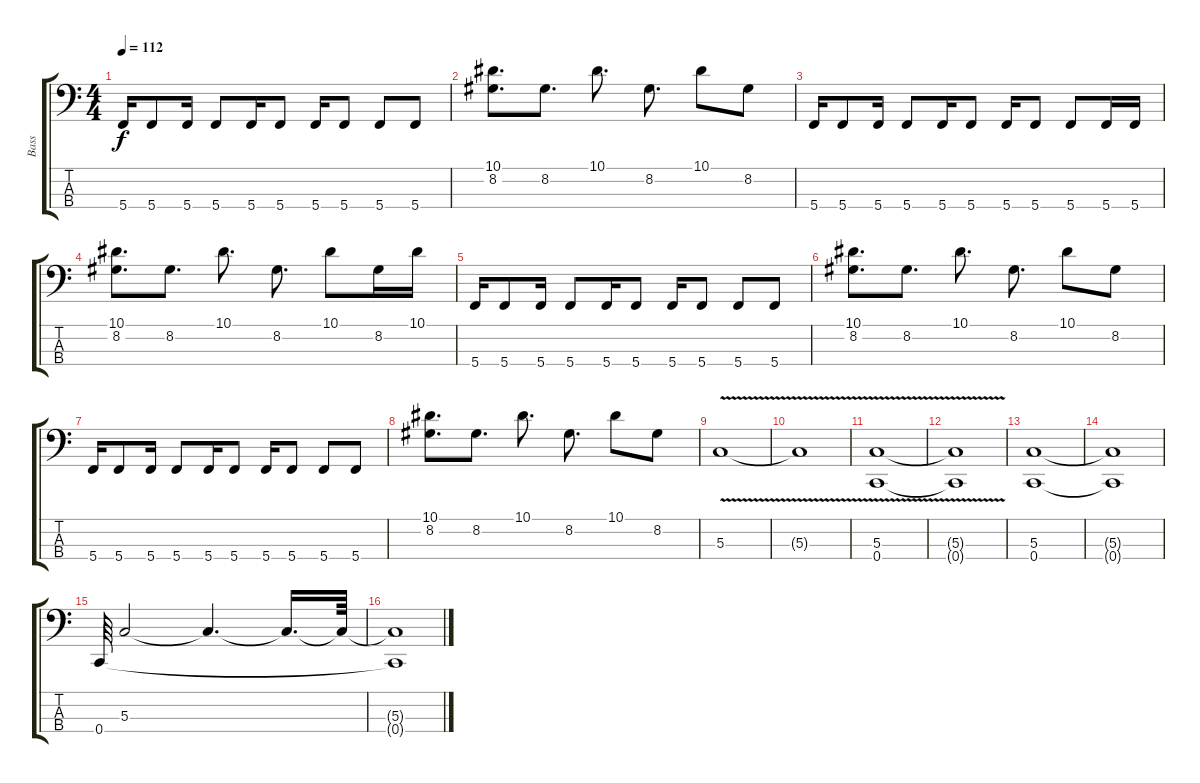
\track ("Bass" "Bass") {instrument electricbasspick}
\staff {score tabs}
\tuning (F2 C2 G1 C1) {hide}
\ts (4 4)
\tempo 112
\clef f4
\ks c
5.4.16{dy f} 5.4.8 5.4.16 5.4.8 5.4.16 5.4.8 5.4.16 5.4.8 5.4.8 5.4.8 |
(10.1 8.2).8{d} 8.2.8{d} 10.1.8{d} 8.2.8{d} 10.1.8 8.2.8 |
5.4.16 5.4.8 5.4.16 5.4.8 5.4.16 5.4.8 5.4.16 5.4.8 5.4.8 5.4.16 5.4.16 |
(10.1 8.2).8{d} 8.2.8{d} 10.1.8{d} 8.2.8{d} 10.1.8 8.2.16 10.1.16 |
5.4.16 5.4.8 5.4.16 5.4.8 5.4.16 5.4.8 5.4.16 5.4.8 5.4.8 5.4.8 |
(10.1 8.2).8{d} 8.2.8{d} 10.1.8{d} 8.2.8{d} 10.1.8 8.2.8 |
5.4.16 5.4.8 5.4.16 5.4.8 5.4.16 5.4.8 5.4.16 5.4.8 5.4.8 5.4.8 |
(10.1 8.2).8{d} 8.2.8{d} 10.1.8{d} 8.2.8{d} 10.1.8 8.2.8 |
5.3{v}.1 |
5.3{v t}.1 |
(5.3{v} 0.4{v}).1 |
(5.3{v t} 0.4{v t}).1 |
(5.3 0.4).1 |
(5.3{t} 0.4{t}).1 |
0.4.64 5.3.2 5.3{t}.4{d} 5.3{t}.16{d} 5.3{t}.64 |
(5.3{t} 0.4{t}).1
